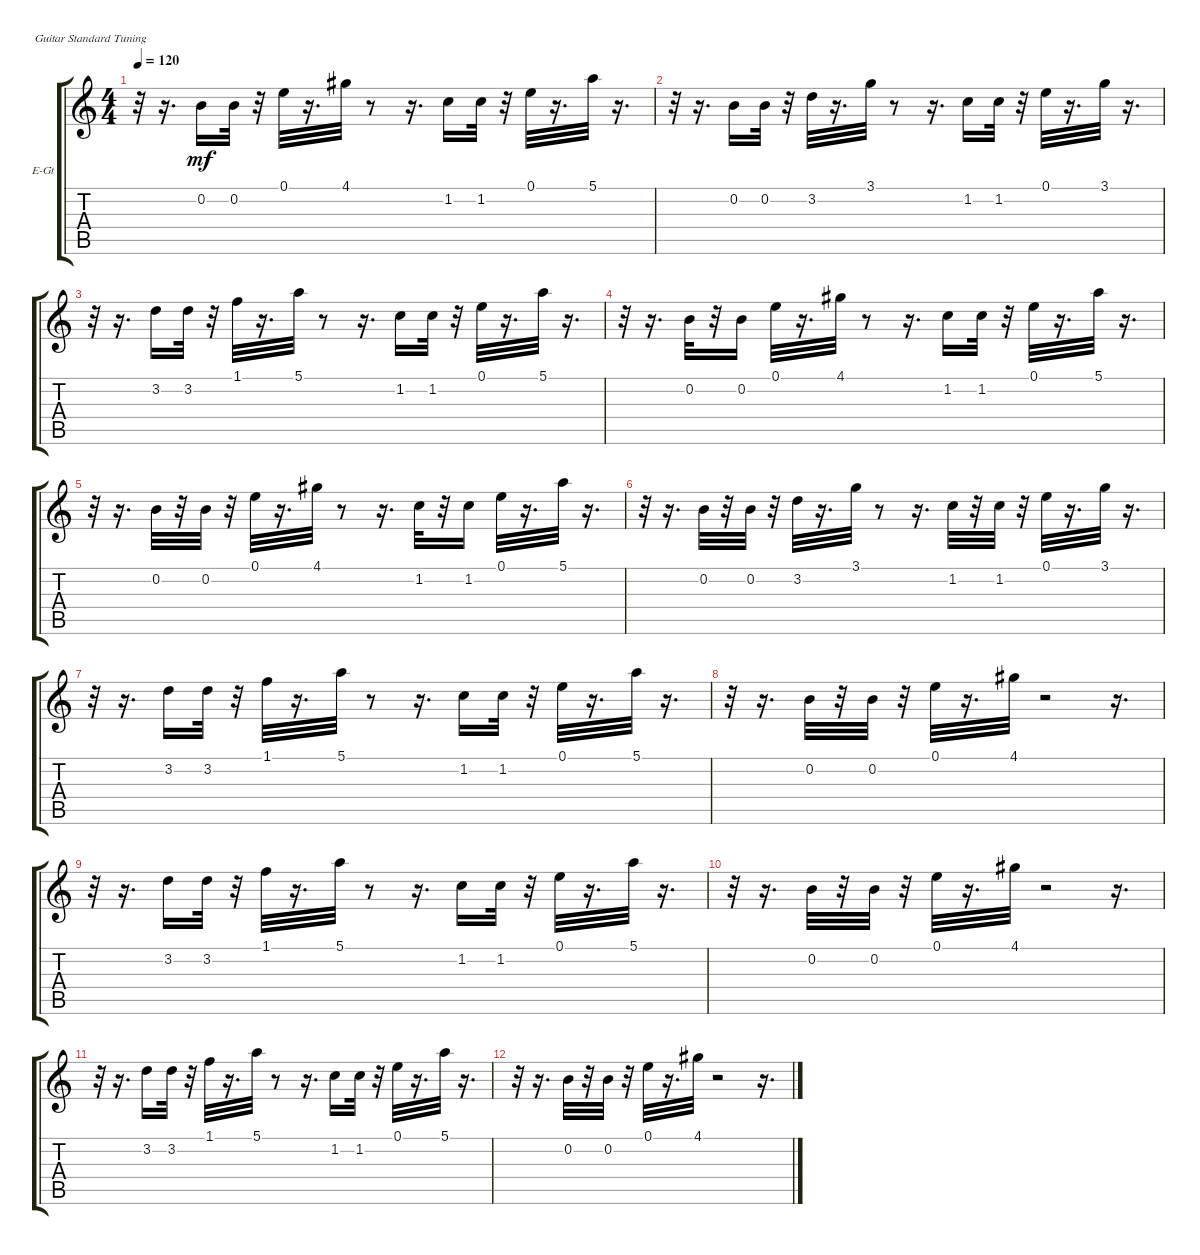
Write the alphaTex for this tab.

\bracketExtendMode groupsimilarinstruments
\firstSystemTrackNameOrientation horizontal
\otherSystemsTrackNameOrientation horizontal
\track ("Гитара" "E-Gt") {instrument electricguitarclean}
\staff {score tabs}
\tuning (E4 B3 G3 D3 A2 E2)
\ts (4 4)
\tempo 120
\clef g2
\ks c
r.32{dy mf} r.16{d} 0.2.16 0.2.32 r.32 0.1.32 r.16{d} 4.1.32 r.8 r.16{d} 1.2.16 1.2.32 r.32 0.1.32 r.16{d} 5.1.32 r.16{d} |
r.32 r.16{d} 0.2.16 0.2.32 r.32 3.2.32 r.16{d} 3.1.32 r.8 r.16{d} 1.2.16 1.2.32 r.32 0.1.32 r.16{d} 3.1.32 r.16{d} |
r.32 r.16{d} 3.2.16 3.2.32 r.32 1.1.32 r.16{d} 5.1.32 r.8 r.16{d} 1.2.16 1.2.32 r.32 0.1.32 r.16{d} 5.1.32 r.16{d} |
r.32 r.16{d} 0.2.32 r.32 0.2.16 0.1.32 r.16{d} 4.1.32 r.8 r.16{d} 1.2.16 1.2.32 r.32 0.1.32 r.16{d} 5.1.32 r.16{d} |
r.32 r.16{d} 0.2.32 r.32 0.2.32 r.32 0.1.32 r.16{d} 4.1.32 r.8 r.16{d} 1.2.32 r.32 1.2.16 0.1.32 r.16{d} 5.1.32 r.16{d} |
r.32 r.16{d} 0.2.32 r.32 0.2.32 r.32 3.2.32 r.16{d} 3.1.32 r.8 r.16{d} 1.2.32 r.32 1.2.32 r.32 0.1.32 r.16{d} 3.1.32 r.16{d} |
r.32 r.16{d} 3.2.16 3.2.32 r.32 1.1.32 r.16{d} 5.1.32 r.8 r.16{d} 1.2.16 1.2.32 r.32 0.1.32 r.16{d} 5.1.32 r.16{d} |
r.32 r.16{d} 0.2.32 r.32 0.2.32 r.32 0.1.32 r.16{d} 4.1.32 r.2 r.16{d} |
r.32 r.16{d} 3.2.16 3.2.32 r.32 1.1.32 r.16{d} 5.1.32 r.8 r.16{d} 1.2.16 1.2.32 r.32 0.1.32 r.16{d} 5.1.32 r.16{d} |
r.32 r.16{d} 0.2.32 r.32 0.2.32 r.32 0.1.32 r.16{d} 4.1.32 r.2 r.16{d} |
r.32 r.16{d} 3.2.16 3.2.32 r.32 1.1.32 r.16{d} 5.1.32 r.8 r.16{d} 1.2.16 1.2.32 r.32 0.1.32 r.16{d} 5.1.32 r.16{d} |
r.32 r.16{d} 0.2.32 r.32 0.2.32 r.32 0.1.32 r.16{d} 4.1.32 r.2 r.16{d}
